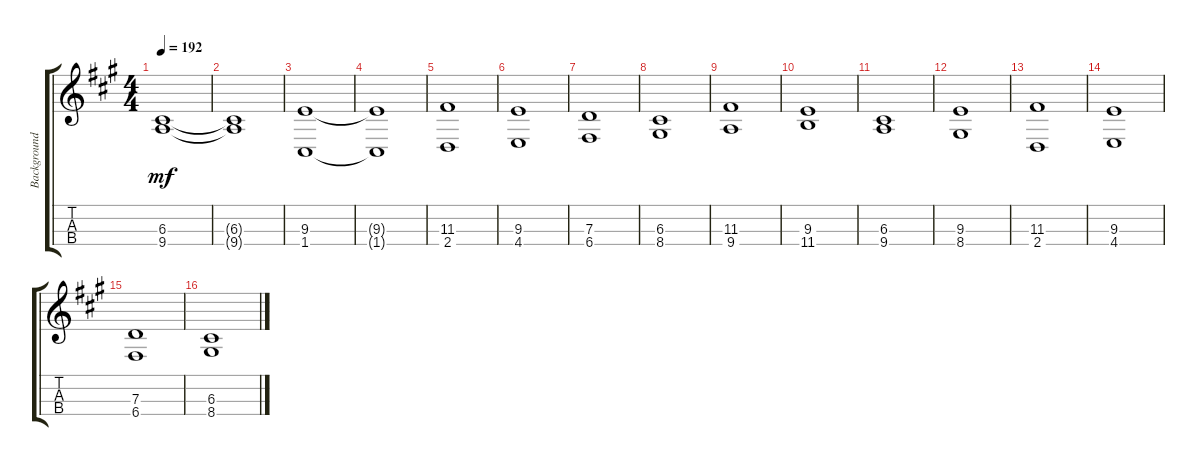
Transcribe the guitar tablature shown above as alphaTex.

\track ("Background Vocal" "Background") {instrument viola}
\staff {score tabs}
\tuning (A4 D4 G3 C3) {hide}
\ts (4 4)
\tempo 192
\clef g2
\ks a
(6.3 9.4).1{dy mf} |
(6.3{t} 9.4{t}).1 |
(9.3 1.4).1 |
(9.3{t} 1.4{t}).1 |
(11.3 2.4).1 |
(9.3 4.4).1 |
(7.3 6.4).1 |
(6.3 8.4).1 |
(11.3 9.4).1 |
(9.3 11.4).1 |
(6.3 9.4).1 |
(9.3 8.4).1 |
(11.3 2.4).1 |
(9.3 4.4).1 |
(7.3 6.4).1 |
(6.3 8.4).1
